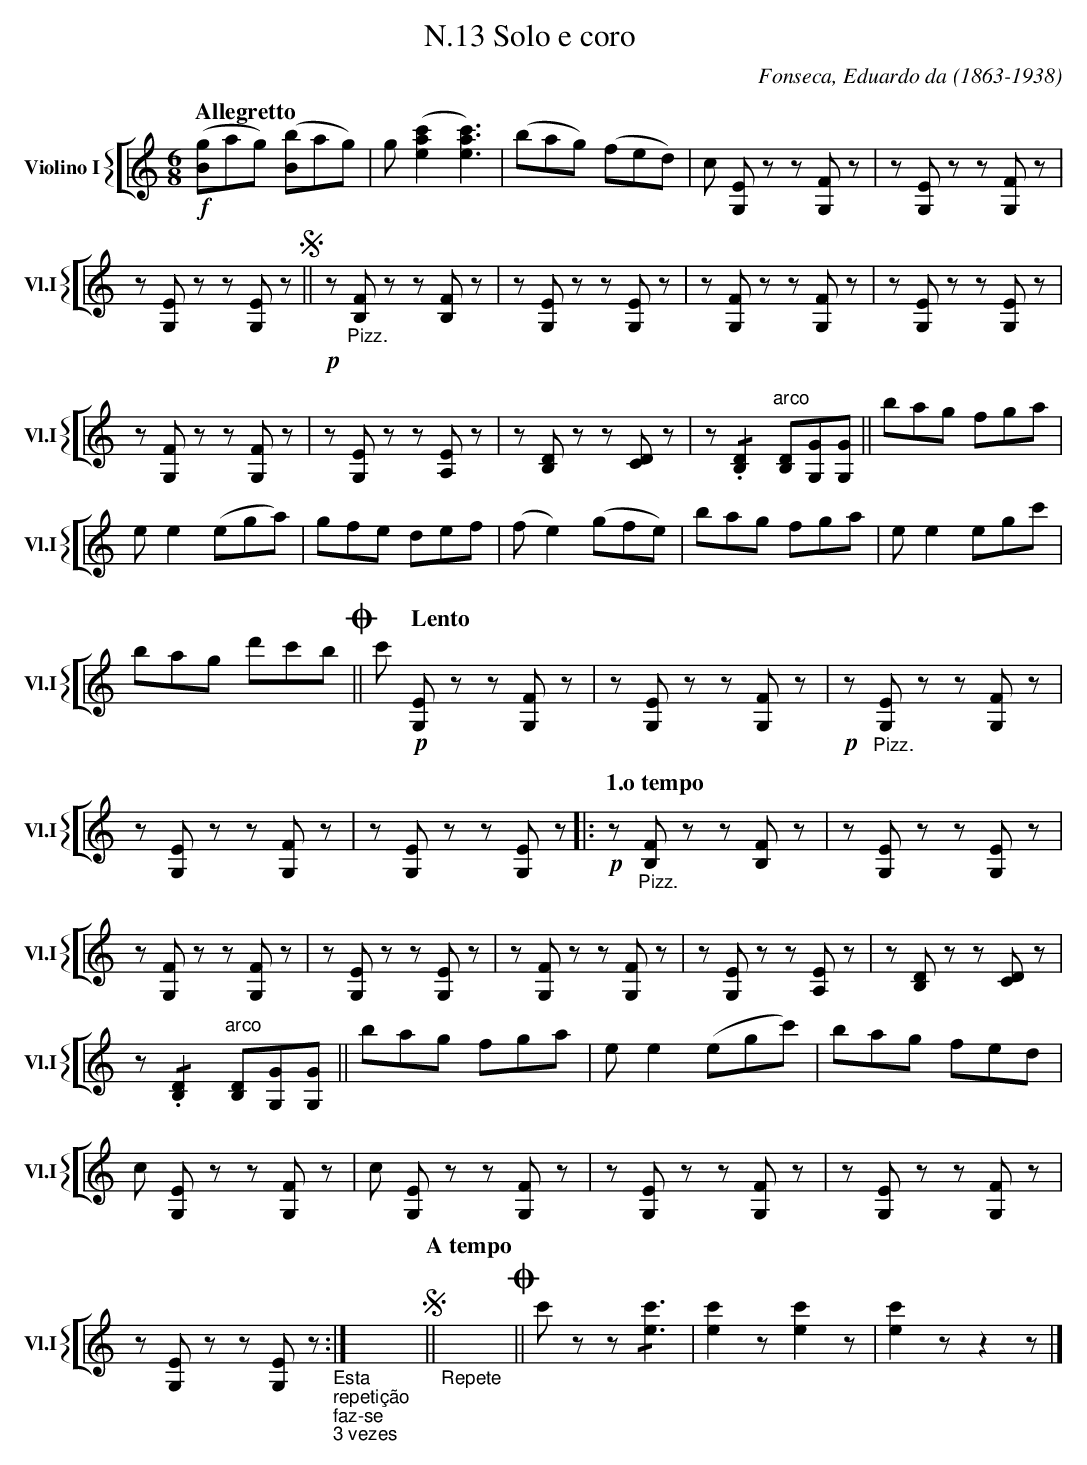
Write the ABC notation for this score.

X:1
T:N.13 Solo e coro
C:Fonseca, Eduardo da (1863-1938)
M:6/8
L:1/8
K:C
V: 2 clef=treble name="Violino I" sname="Vl.I"
%%staves [{ 2 }]
[V: 2]	%---
[Q:"Allegretto"] !f!([Bg]ag) ([Bb]ag) | g ([eac']2 [eac']3) | (bag) (fed) | \
   c [EG,] zz [FG,] z |  z [EG,] zz [FG,] z | z [EG,] zz [EG,] z !segno!|| \
   !p! z"_Pizz." [B,F]z z[B,F]z | z[G,E]z z[G,E]z | z[G,F]z z[G,F]z |  z[G,E]z z[G,E]z | z[G,F]z z[G,F]z | \
   z[G,E]z z[A,E]z | z[B,D]z z[CD]z | z!/!.[B,D]2 "arco"[B,D][G,G][G,G] || \
   bag fga | ee2 (ega) | gfe def | (fe2) (gfe) | bag fga | ee2 egc'| bag d'c'b !coda!|| c' \
   [Q: "Lento"] !p! [G,E]z z[G,F]z | z[G,E]z z[G,F]z | !p! z"_Pizz." [G,E]z z[G,F]z | z[G,E]z z[G,F]z | \
   z[G,E]z z[G,E]z |: [Q: "1.o tempo"] !p! z"_Pizz." [B,F]z z[B,F]z | z[G,E]z z[G,E]z | z[G,F]z z[G,F]z |  z[G,E]z z[G,E]z | z[G,F]z z[G,F]z | \
   z[G,E]z z[A,E]z | z[B,D]z z[CD]z | z!/!.[B,D]2 "arco"[B,D][G,G][G,G] || \
   bag fga |  ee2 (egc') | bag fed  | c [EG,]z z[FG,]z | c [EG,]z z[FG,]z | \
   z [EG,]z z[FG,]z | z [EG,]z z[FG,]z | z [EG,]z z[EG,]z \
   "_Esta""_repeti\cc\~ao""_faz-se""_3 vezes" :| X [Q:"A tempo"] !segno!|| "_Repete" X !coda!|| \
   c'zz !/![ec']3 | [ec']2z [ec']2z | [ec']2z z2z |]
